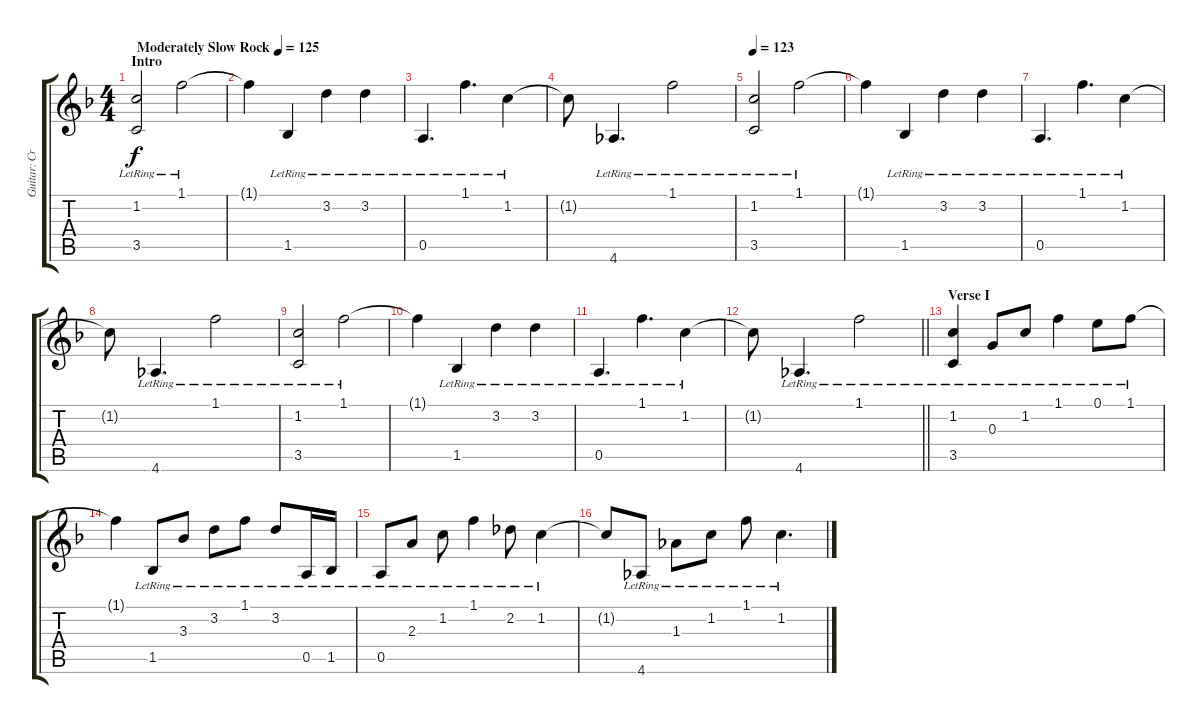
\track ("Guitar: Criss" "Guitar: Cr") {instrument electricguitarclean}
\staff {score tabs}
\tuning (E4 B3 G3 D3 A2 E2) {hide}
\ts (4 4)
\section ("" "Intro")
\tempo (125 "Moderately Slow Rock")
\tempo 119
\tempo (125 "Moderately Slow Rock")
\clef g2
\ks f
(1.2{lr} 3.5{lr}).2{dy f instrument electricguitarclean} 1.1{lr}.2 |
1.1{t}.4 1.5{lr}.4 3.2{lr}.4 3.2{lr}.4 |
0.5{lr}.4{d} 1.1{lr}.4{d} 1.2{lr}.4 |
1.2{t}.8 4.6{lr}.4{d} 1.1{lr}.2 |
\tempo 123
(1.2{lr} 3.5{lr}).2 1.1{lr}.2 |
1.1{t}.4 1.5{lr}.4 3.2{lr}.4 3.2{lr}.4 |
0.5{lr}.4{d} 1.1{lr}.4{d} 1.2{lr}.4 |
1.2{t}.8 4.6{lr}.4{d} 1.1{lr}.2 |
(1.2{lr} 3.5{lr}).2 1.1{lr}.2 |
1.1{t}.4 1.5{lr}.4 3.2{lr}.4 3.2{lr}.4 |
0.5{lr}.4{d} 1.1{lr}.4{d} 1.2{lr}.4 |
\barLineRight lightlight
1.2{t}.8 4.6{lr}.4{d} 1.1{lr}.2 |
\section ("" "Verse I")
(1.2{lr} 3.5{lr}).4 0.3{lr}.8 1.2{lr}.8 1.1{lr}.4 0.1{lr}.8 1.1{lr}.8 |
1.1{t}.4 1.5{lr}.8 3.3{lr}.8 3.2{lr}.8 1.1{lr}.8 3.2{lr}.8 0.5{lr}.16 1.5{lr}.16 |
0.5{lr}.8 2.3{lr}.8 1.2{lr}.8 1.1{lr}.4 2.2{lr}.8 1.2{lr}.4 |
1.2{t}.8 4.6{lr}.8 1.3{lr}.8 1.2{lr}.8 1.1{lr}.8 1.2{lr}.4{d}
